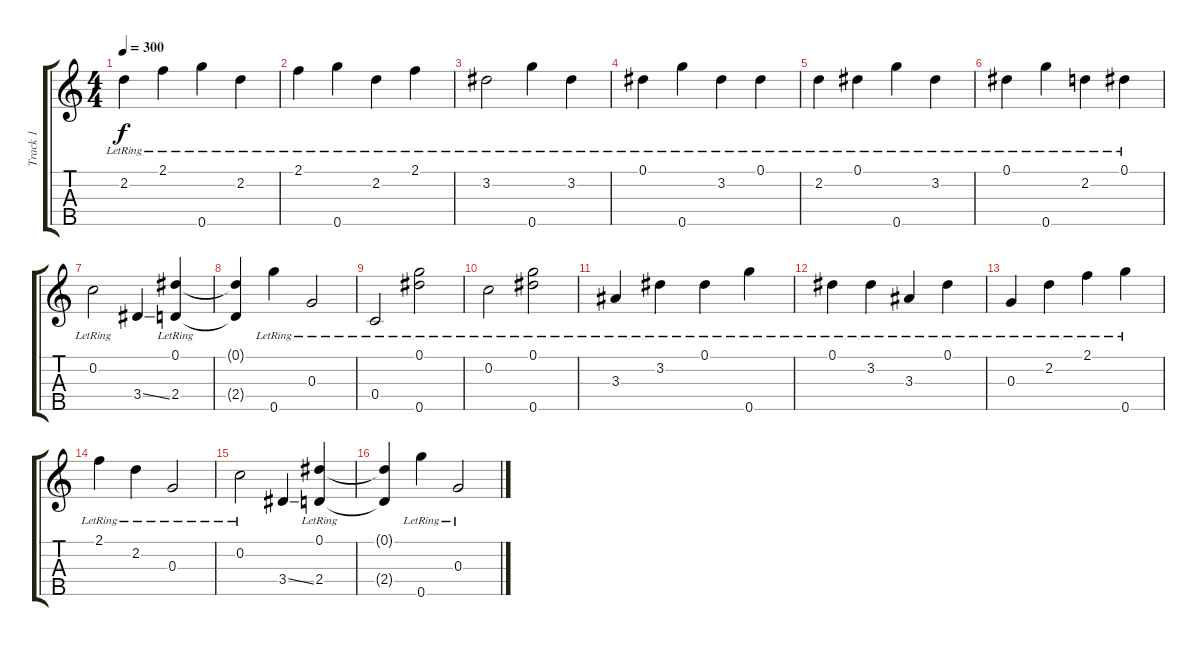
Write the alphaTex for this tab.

\track ("Track 1" "Track 1") {instrument banjo}
\staff {score tabs}
\tuning (Eb4 C4 G3 C3 G4) {hide}
\displaytranspose 12
\ts (4 4)
\tempo 300
\clef g2
\ks c
2.2{lr}.4{dy f} 2.1{lr}.4 0.5{lr}.4 2.2{lr}.4 |
2.1{lr}.4 0.5{lr}.4 2.2{lr}.4 2.1{lr}.4 |
3.2{lr}.2 0.5{lr}.4 3.2{lr}.4 |
0.1{lr}.4 0.5{lr}.4 3.2{lr}.4 0.1{lr}.4 |
2.2{lr}.4 0.1{lr}.4 0.5{lr}.4 3.2{lr}.4 |
0.1{lr}.4 0.5{lr}.4 2.2{lr}.4 0.1{lr}.4 |
0.2{lr}.2 3.4{ss}.4 (0.1{lr} 2.4{lr}).4 |
(0.1{t} 2.4{t}).4 0.5{lr}.4 0.3{lr}.2 |
0.4{lr}.2 (0.1{lr} 0.5{lr}).2 |
0.2{lr}.2 (0.1{lr} 0.5{lr}).2 |
3.3{lr}.4 3.2{lr}.4 0.1{lr}.4 0.5{lr}.4 |
0.1{lr}.4 3.2{lr}.4 3.3{lr}.4 0.1{lr}.4 |
0.3{lr}.4 2.2{lr}.4 2.1{lr}.4 0.5{lr}.4 |
2.1{lr}.4 2.2{lr}.4 0.3{lr}.2 |
0.2{lr}.2 3.4{ss}.4 (0.1{lr} 2.4{lr}).4 |
(0.1{t} 2.4{t}).4 0.5{lr}.4 0.3{lr}.2
